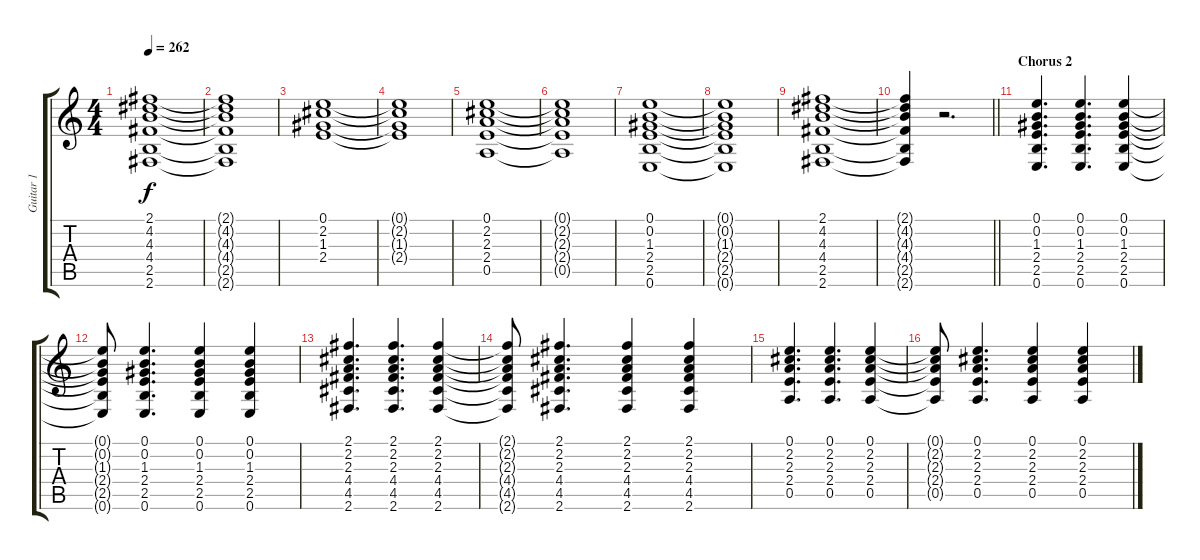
\track ("Guitar 1" "Guitar 1") {instrument overdrivenguitar}
\staff {score tabs}
\tuning (E4 B3 G3 D3 A2 E2) {hide}
\ts (4 4)
\tempo 262
\clef g2
\ks c
(2.1 4.2 4.3 4.4 2.5 2.6).1{dy f} |
(2.1{t} 4.2{t} 4.3{t} 4.4{t} 2.5{t} 2.6{t}).1 |
(0.1 2.2 1.3 2.4).1 |
(0.1{t} 2.2{t} 1.3{t} 2.4{t}).1 |
(0.1 2.2 2.3 2.4 0.5).1 |
(0.1{t} 2.2{t} 2.3{t} 2.4{t} 0.5{t}).1 |
(0.1 0.2 1.3 2.4 2.5 0.6).1 |
(0.1{t} 0.2{t} 1.3{t} 2.4{t} 2.5{t} 0.6{t}).1 |
(2.1 4.2 4.3 4.4 2.5 2.6).1 |
\barLineRight lightlight
(2.1{t} 4.2{t} 4.3{t} 4.4{t} 2.5{t} 2.6{t}).4 r.2{d} |
\section ("" "Chorus 2")
(0.1 0.2 1.3 2.4 2.5 0.6).4{d} (0.1 0.2 1.3 2.4 2.5 0.6).4{d} (0.1 0.2 1.3 2.4 2.5 0.6).4 |
(0.1{t} 0.2{t} 1.3{t} 2.4{t} 2.5{t} 0.6{t}).8 (0.1 0.2 1.3 2.4 2.5 0.6).4{d} (0.1 0.2 1.3 2.4 2.5 0.6).4 (0.1 0.2 1.3 2.4 2.5 0.6).4 |
(2.1 2.2 2.3 4.4 4.5 2.6).4{d} (2.1 2.2 2.3 4.4 4.5 2.6).4{d} (2.1 2.2 2.3 4.4 4.5 2.6).4 |
(2.1{t} 2.2{t} 2.3{t} 4.4{t} 4.5{t} 2.6{t}).8 (2.1 2.2 2.3 4.4 4.5 2.6).4{d} (2.1 2.2 2.3 4.4 4.5 2.6).4 (2.1 2.2 2.3 4.4 4.5 2.6).4 |
(0.1 2.2 2.3 2.4 0.5).4{d} (0.1 2.2 2.3 2.4 0.5).4{d} (0.1 2.2 2.3 2.4 0.5).4 |
(0.1{t} 2.2{t} 2.3{t} 2.4{t} 0.5{t}).8 (0.1 2.2 2.3 2.4 0.5).4{d} (0.1 2.2 2.3 2.4 0.5).4 (0.1 2.2 2.3 2.4 0.5).4
